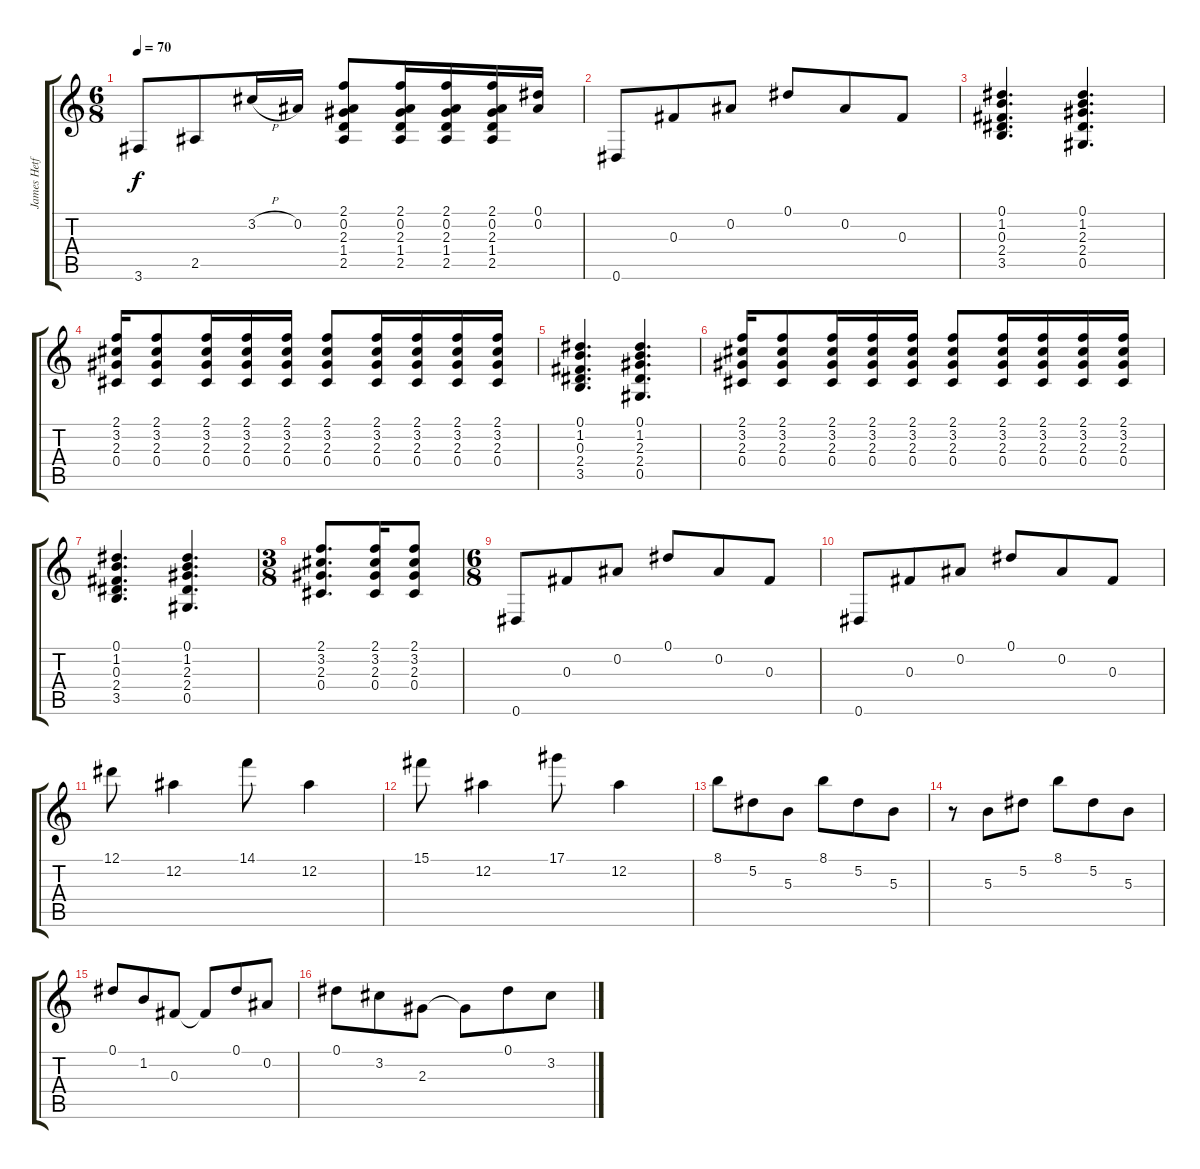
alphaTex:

\track ("James Hetfield" "James Hetf") {instrument acousticguitarsteel}
\staff {score tabs}
\tuning (Eb4 Bb3 Gb3 Db3 Ab2 Eb2) {hide}
\ts (6 8)
\tempo 70
\clef g2
\ks c
3.6.8{dy f} 2.5.8 3.2{h}.16 0.2.16 (2.1 0.2 2.3 1.4 2.5).8 (2.1 0.2 2.3 1.4 2.5).16 (2.1 0.2 2.3 1.4 2.5).16 (2.1 0.2 2.3 1.4 2.5).16 (0.1 0.2).16 |
0.6.8 0.3.8 0.2.8 0.1.8 0.2.8 0.3.8 |
(0.1 1.2 0.3 2.4 3.5).4{d} (0.1 1.2 2.3 2.4 0.5).4{d} |
(2.1 3.2 2.3 0.4).16 (2.1 3.2 2.3 0.4).8 (2.1 3.2 2.3 0.4).16 (2.1 3.2 2.3 0.4).16 (2.1 3.2 2.3 0.4).16 (2.1 3.2 2.3 0.4).8 (2.1 3.2 2.3 0.4).16 (2.1 3.2 2.3 0.4).16 (2.1 3.2 2.3 0.4).16 (2.1 3.2 2.3 0.4).16 |
(0.1 1.2 0.3 2.4 3.5).4{d} (0.1 1.2 2.3 2.4 0.5).4{d} |
(2.1 3.2 2.3 0.4).16 (2.1 3.2 2.3 0.4).8 (2.1 3.2 2.3 0.4).16 (2.1 3.2 2.3 0.4).16 (2.1 3.2 2.3 0.4).16 (2.1 3.2 2.3 0.4).8 (2.1 3.2 2.3 0.4).16 (2.1 3.2 2.3 0.4).16 (2.1 3.2 2.3 0.4).16 (2.1 3.2 2.3 0.4).16 |
(0.1 1.2 0.3 2.4 3.5).4{d} (0.1 1.2 2.3 2.4 0.5).4{d} |
\ts (3 8)
(2.1 3.2 2.3 0.4).8{d} (2.1 3.2 2.3 0.4).16 (2.1 3.2 2.3 0.4).8 |
\ts (6 8)
0.6.8 0.3.8 0.2.8 0.1.8 0.2.8 0.3.8 |
0.6.8 0.3.8 0.2.8 0.1.8 0.2.8 0.3.8 |
12.1.8 12.2.4 14.1.8 12.2.4 |
15.1.8 12.2.4 17.1.8 12.2.4 |
8.1.8 5.2.8 5.3.8 8.1.8 5.2.8 5.3.8 |
r.8 5.3.8 5.2.8 8.1.8 5.2.8 5.3.8 |
0.1.8 1.2.8 0.3.8 0.3{t}.8 0.1.8 0.2.8 |
0.1.8 3.2.8 2.3.8 2.3{t}.8 0.1.8 3.2.8
